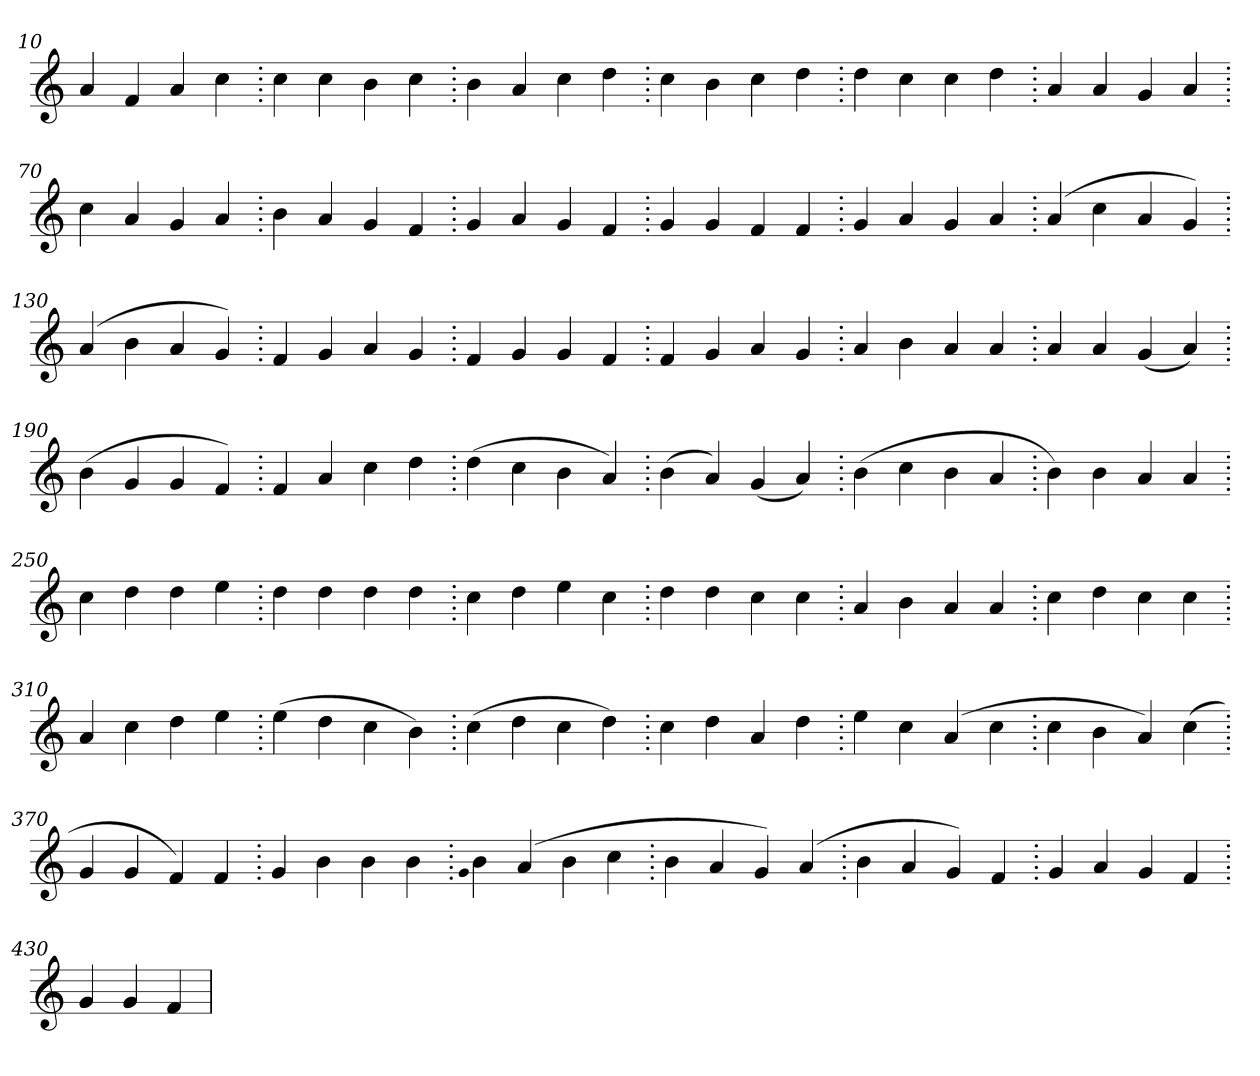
**kern
*part1
*staff1
*clefG2
=10.
4a
4f
4a
4cc
=20.
4cc
4cc
4b
4cc
=30.
4b
4a
4cc
4dd
=40.
4cc
4b
4cc
4dd
=50.
4dd
4cc
4cc
4dd
=60.
4a
4a
4g
4a
=70.
4cc
4a
4g
4a
=80.
4b
4a
4g
4f
=90.
4g
4a
4g
4f
=100.
4g
4g
4f
4f
=110.
4g
4a
4g
4a
=120.
(>4a
4cc
4a
4g)
=130.
(>4a
4b
4a
4g)
=140.
4f
4g
4a
4g
=150.
4f
4g
4g
4f
=160.
4f
4g
4a
4g
=170.
4a
4b
4a
4a
=180.
4a
4a
(>4g
4a)
=190.
(>4b
4g
4g
4f)
=200.
4f
4a
4cc
4dd
=210.
(>4dd
4cc
4b
4a)
=220.
(>4b
4a)
(>4g
4a)
=230.
(>4b
4cc
4b
4a
=240.
4b)
4b
4a
4a
=250.
4cc
4dd
4dd
4ee
=260.
4dd
4dd
4dd
4dd
=270.
4cc
4dd
4ee
4cc
=280.
4dd
4dd
4cc
4cc
=290.
4a
4b
4a
4a
=300.
4cc
4dd
4cc
4cc
=310.
4a
4cc
4dd
4ee
=320.
(>4ee
4dd
4cc
4b)
=330.
(>4cc
4dd
4cc
4dd)
=340.
4cc
4dd
4a
4dd
=350.
4ee
4cc
(>4a
4cc
=360.
4cc
4b
4a)
(>4cc
=370.
4g
4g
4f)
4f
=380.
4g
4b
4b
4b
=390.
qqg
4b
(>4a
4b
4cc
=400.
4b
4a
4g)
(>4a
=410.
4b
4a
4g)
4f
=420.
4g
4a
4g
4f
=430.
4g
4g
4f
=
*-
